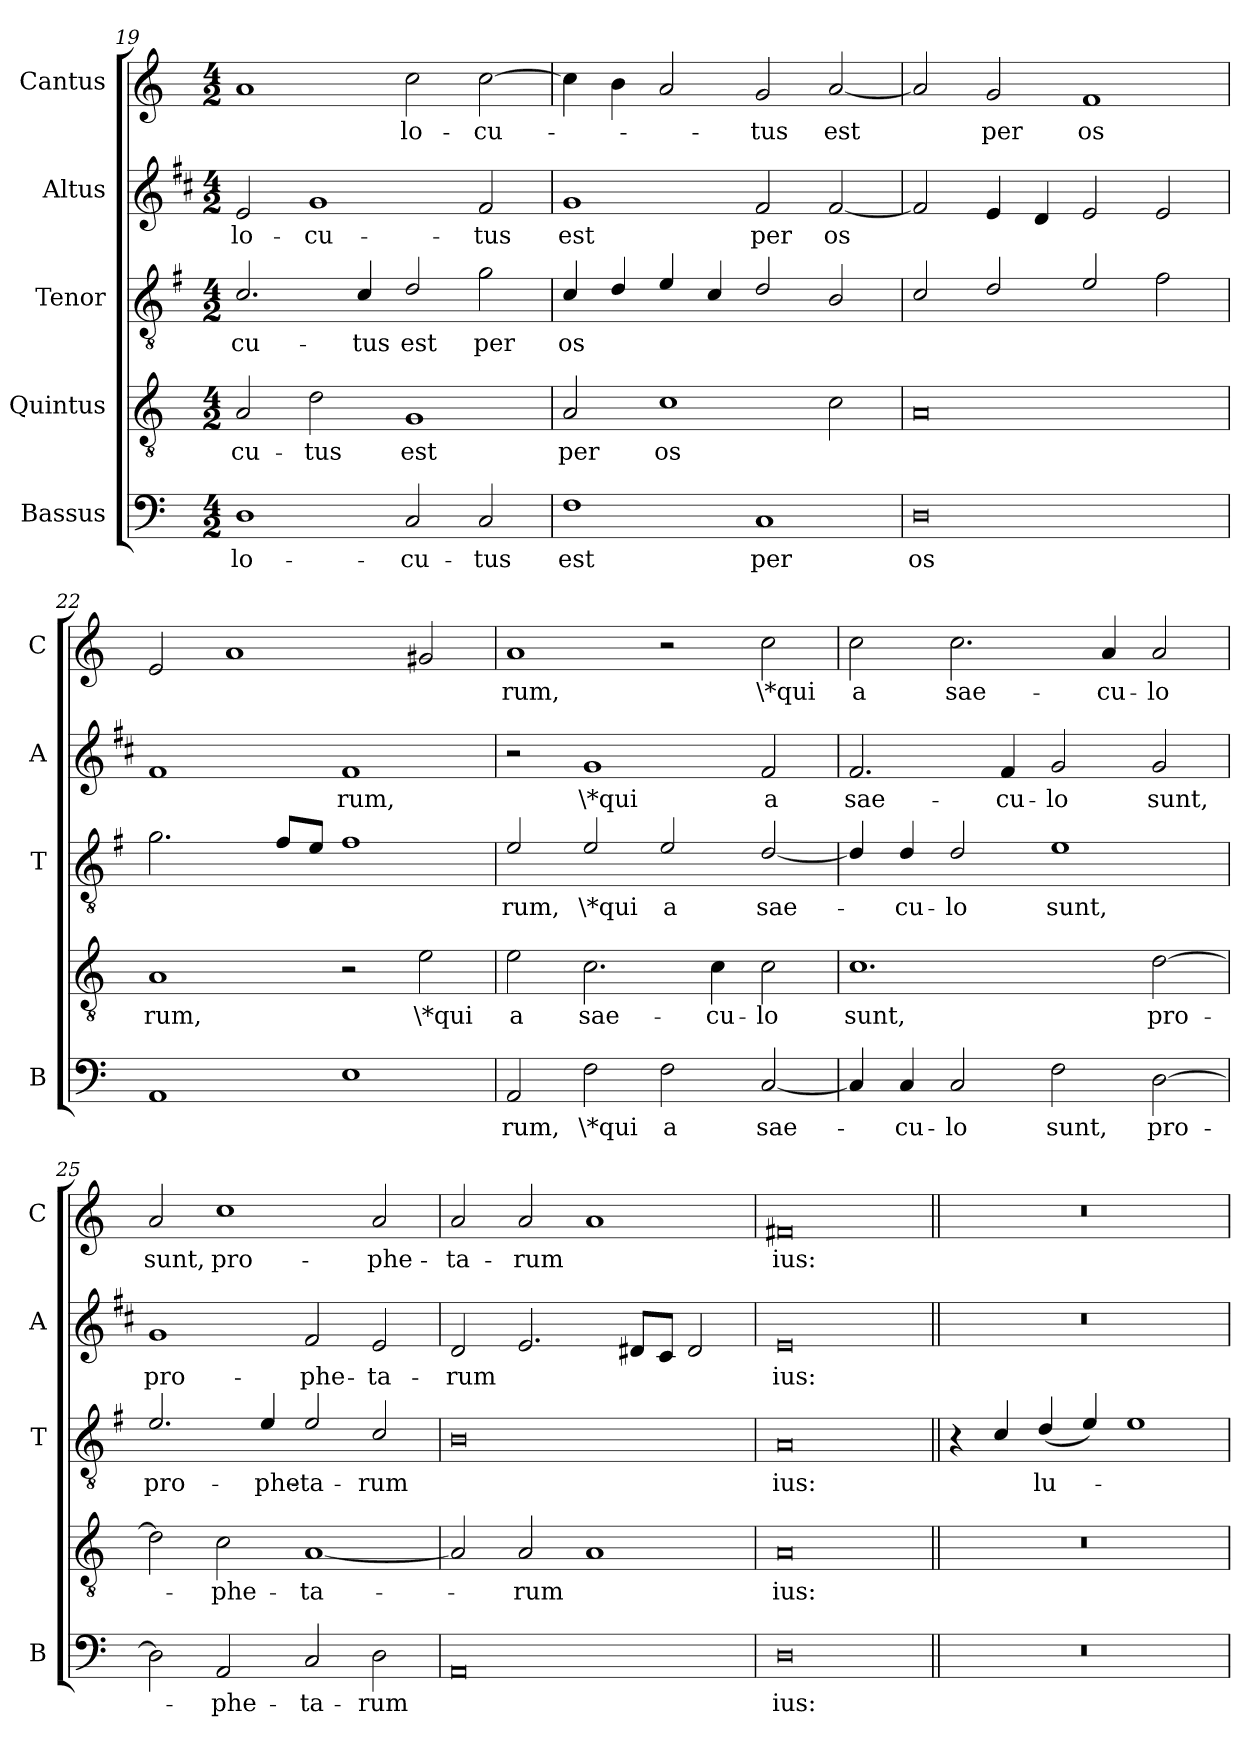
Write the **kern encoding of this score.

**kern	**text	**kern	**text	**kern	**text	**kern	**text	**kern	**text
*part5	*part5	*part4	*part4	*part3	*part3	*part2	*part2	*part1	*part1
*staff5	*staff5	*staff4	*staff4	*staff3	*staff3	*staff2	*staff2	*staff1	*staff1
*I"Bassus	*	*I"Quintus	*	*I"Tenor	*	*I"Altus	*	*I"Cantus	*
*I'B	*	*	*	*I'T	*	*I'A	*	*I'C	*
*clefF4	*	*clefGv2	*	*clefGv2	*	*clefG2	*	*clefG2	*
*	*	*	*	*ITrd4c7	*	*ITrd1c2	*	*	*
*k[]	*	*k[]	*	*k[]	*	*k[]	*	*k[]	*
*C:	*	*C:	*	*C:	*	*C:	*	*C:	*
*M4/2	*	*M4/2	*	*M4/2	*	*M4/2	*	*M4/2	*
=19	=19	=19	=19	=19	=19	=19	=19	=19	=19
!	!LO:LY:b	!	!LO:LY:b	!	!LO:LY:b	!	!LO:LY:b	!	!
1D	lo-	2A/	-cu-	2.F/	-cu-	2d/	lo-	1a	.
!	!	!	!LO:LY:b	!	!	!	!LO:LY:b	!	!
.	.	2d\	-tus	.	.	1f	-cu-	.	.
!	!	!	!	!	!LO:LY:b	!	!	!	!
.	.	.	.	4F/	-tus	.	.	.	.
!	!LO:LY:b	!	!LO:LY:b	!	!LO:LY:b	!	!	!	!LO:LY:b
2C/	-cu-	1G	est	2G/	est	.	.	2cc\	lo-
!	!LO:LY:b	!	!	!	!LO:LY:b	!	!LO:LY:b	!	!LO:LY:b
2C/	-tus	.	.	2c\	per	2e/	-tus	[2cc\	-cu-
=20	=20	=20	=20	=20	=20	=20	=20	=20	=20
!	!LO:LY:b	!	!LO:LY:b	!	!LO:LY:b	!	!LO:LY:b	!	!
1F	est	2A/	per	4F/	os	1f	est	4cc\]	.
.	.	.	.	4G/	.	.	.	4b\	.
!	!	!	!LO:LY:b	!	!	!	!	!	!
.	.	1c	os	4A/	.	.	.	2a/	.
.	.	.	.	4F/	.	.	.	.	.
!	!LO:LY:b	!	!	!	!	!	!LO:LY:b	!	!LO:LY:b
1C	per	.	.	2G/	.	2e/	per	2g/	-tus
!	!	!	!	!	!	!	!LO:LY:b	!	!LO:LY:b
.	.	2c\	.	2E/	.	[2e/	os	[2a/	est
=21	=21	=21	=21	=21	=21	=21	=21	=21	=21
!	!LO:LY:b	!	!	!	!	!	!	!	!
0D	os	0A	.	2F/	.	2e/]	.	2a/]	.
!	!	!	!	!	!	!	!	!	!LO:LY:b
.	.	.	.	2G/	.	4d/	.	2g/	per
.	.	.	.	.	.	4c/	.	.	.
!	!	!	!	!	!	!	!	!	!LO:LY:b
.	.	.	.	2A/	.	2d/	.	1f	os
.	.	.	.	2B\	.	2d/	.	.	.
=22	=22	=22	=22	=22	=22	=22	=22	=22	=22
!	!	!	!LO:LY:b	!	!	!	!	!	!
1AA	.	1A	rum,	2.c\	.	1e	.	2e/	.
.	.	.	.	.	.	.	.	1a	.
.	.	.	.	8B/L	.	.	.	.	.
.	.	.	.	8A/J	.	.	.	.	.
!	!	!	!	!	!	!	!LO:LY:b	!	!
1E	.	2r	.	1B	.	1e	rum,	.	.
!	!	!	!LO:LY:b	!	!	!	!	!	!
.	.	2e\	\*qui	.	.	.	.	2g#X/	.
!!LO:PB:g=z
=23	=23	=23	=23	=23	=23	=23	=23	=23	=23
!	!LO:LY:b	!	!LO:LY:b	!	!LO:LY:b	!	!	!	!LO:LY:b
2AA/	rum,	2e\	a	2A/	rum,	2r	.	1a	rum,
!	!LO:LY:b	!	!LO:LY:b	!	!LO:LY:b	!	!LO:LY:b	!	!
2F\	\*qui	2.c\	sae-	2A/	\*qui	1f	\*qui	.	.
!	!LO:LY:b	!	!	!	!LO:LY:b	!	!	!	!
2F\	a	.	.	2A/	a	.	.	2r	.
!	!	!	!LO:LY:b	!	!	!	!	!	!
.	.	4c\	-cu-	.	.	.	.	.	.
!	!LO:LY:b	!	!LO:LY:b	!	!LO:LY:b	!	!LO:LY:b	!	!LO:LY:b
[2C/	sae-	2c\	-lo	[2G/	sae-	2e/	a	2cc\	\*qui
=24	=24	=24	=24	=24	=24	=24	=24	=24	=24
!	!	!	!LO:LY:b	!	!	!	!LO:LY:b	!	!LO:LY:b
4C/]	.	1.c	sunt,	4G/]	.	2.e/	sae-	2cc\	a
!	!LO:LY:b	!	!	!	!LO:LY:b	!	!	!	!
4C/	-cu-	.	.	4G/	-cu-	.	.	.	.
!	!LO:LY:b	!	!	!	!LO:LY:b	!	!	!	!LO:LY:b
2C/	-lo	.	.	2G/	-lo	.	.	2.cc\	sae-
!	!	!	!	!	!	!	!LO:LY:b	!	!
.	.	.	.	.	.	4e/	-cu-	.	.
!	!LO:LY:b	!	!	!	!LO:LY:b	!	!LO:LY:b	!	!
2F\	sunt,	.	.	1A	sunt,	2f/	-lo	.	.
!	!	!	!	!	!	!	!	!	!LO:LY:b
.	.	.	.	.	.	.	.	4a/	-cu-
!	!LO:LY:b	!	!LO:LY:b	!	!	!	!LO:LY:b	!	!LO:LY:b
[2D\	pro-	[2d\	pro-	.	.	2f/	sunt,	2a/	-lo
=25	=25	=25	=25	=25	=25	=25	=25	=25	=25
!	!	!	!	!	!LO:LY:b	!	!LO:LY:b	!	!LO:LY:b
2D\]	.	2d\]	.	2.A/	pro-	1f	pro-	2a/	sunt,
!	!LO:LY:b	!	!LO:LY:b	!	!	!	!	!	!LO:LY:b
2AA/	-phe-	2c\	-phe-	.	.	.	.	1cc	pro-
!	!	!	!	!	!LO:LY:b	!	!	!	!
.	.	.	.	4A/	-phe-	.	.	.	.
!	!LO:LY:b	!	!LO:LY:b	!	!LO:LY:b	!	!LO:LY:b	!	!
2C/	-ta-	[1A	-ta-	2A/	-ta-	2e/	-phe-	.	.
!	!LO:LY:b	!	!	!	!LO:LY:b	!	!LO:LY:b	!	!LO:LY:b
2D\	-rum	.	.	2F/	-rum	2d/	-ta-	2a/	-phe-
=26	=26	=26	=26	=26	=26	=26	=26	=26	=26
!	!	!	!	!	!	!	!LO:LY:b	!	!LO:LY:b
0AA	.	2A/]	.	0E	.	2c/	-rum	2a/	-ta-
!	!	!	!LO:LY:b	!	!	!	!	!	!LO:LY:b
.	.	2A/	-rum	.	.	2.d/	.	2a/	-rum
.	.	1A	.	.	.	.	.	1a	.
.	.	.	.	.	.	8c#X/L	.	.	.
.	.	.	.	.	.	8B/J	.	.	.
.	.	.	.	.	.	2c#/	.	.	.
=27	=27	=27	=27	=27	=27	=27	=27	=27	=27
!	!LO:LY:b	!	!LO:LY:b	!	!LO:LY:b	!	!LO:LY:b	!	!LO:LY:b
0D	ius:	0A	ius:	0D	ius:	0d	ius:	0f#X	ius:
!!LO:LB:g=z
=28||	=28||	=28||	=28||	=28||	=28||	=28||	=28||	=28||	=28||
0r	.	0r	.	4r	.	0r	.	0r	.
.	.	.	.	4F/	.	.	.	.	.
!	!	!	!	!	!LO:LY:b	!	!	!	!
.	.	.	.	(>4G/	lu-	.	.	.	.
.	.	.	.	4A/)	.	.	.	.	.
.	.	.	.	1A	.	.	.	.	.
=	=	=	=	=	=	=	=	=	=
*-	*-	*-	*-	*-	*-	*-	*-	*-	*-
